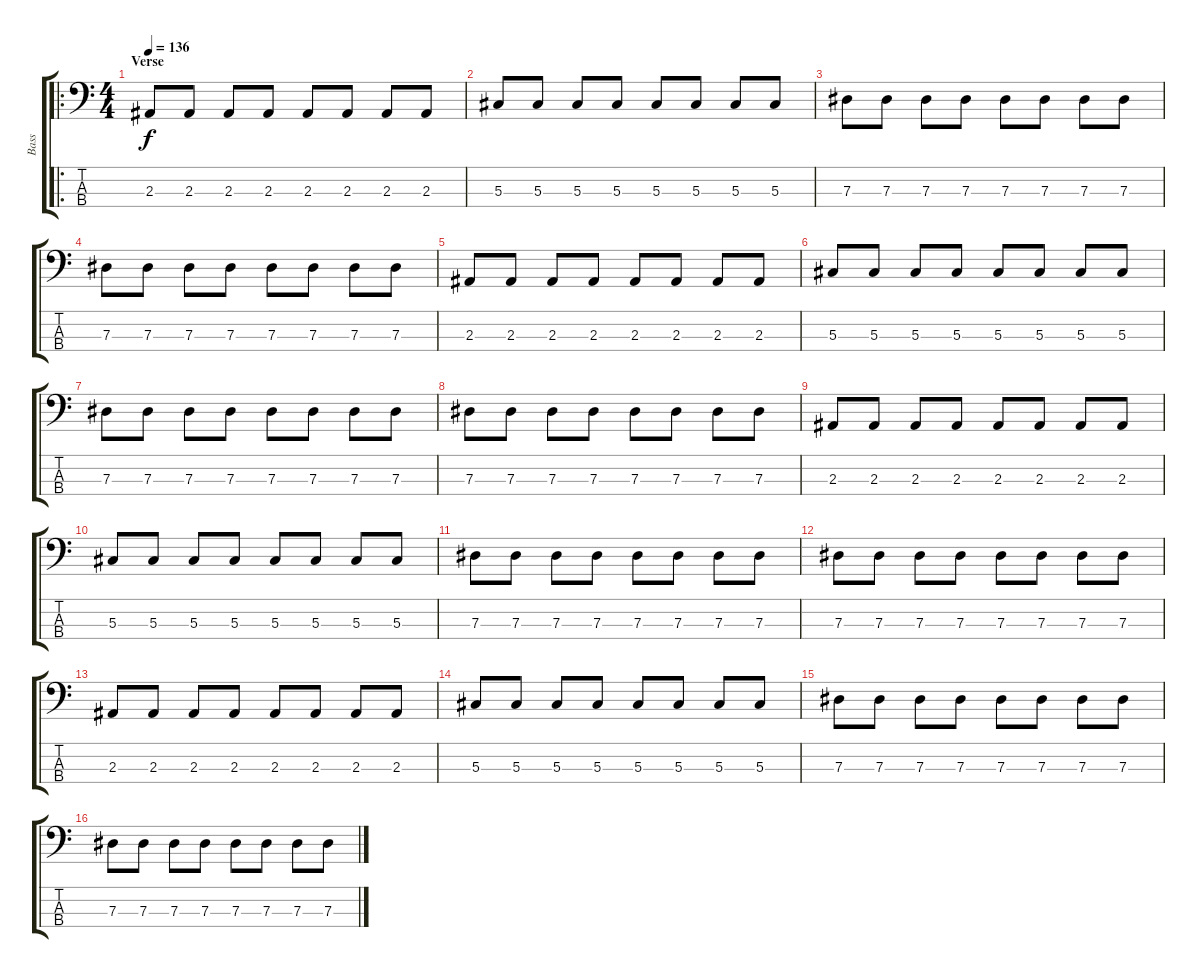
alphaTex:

\track ("Bass" "Bass") {instrument slapbass2}
\staff {score tabs}
\tuning (Gb2 Db2 Ab1 Eb1) {hide}
\ro
\ts (4 4)
\section ("" "Verse")
\tempo 136
\clef f4
\ks c
2.3.8{dy f} 2.3.8 2.3.8 2.3.8 2.3.8 2.3.8 2.3.8 2.3.8 |
5.3.8 5.3.8 5.3.8 5.3.8 5.3.8 5.3.8 5.3.8 5.3.8 |
7.3.8 7.3.8 7.3.8 7.3.8 7.3.8 7.3.8 7.3.8 7.3.8 |
7.3.8 7.3.8 7.3.8 7.3.8 7.3.8 7.3.8 7.3.8 7.3.8 |
2.3.8 2.3.8 2.3.8 2.3.8 2.3.8 2.3.8 2.3.8 2.3.8 |
5.3.8 5.3.8 5.3.8 5.3.8 5.3.8 5.3.8 5.3.8 5.3.8 |
7.3.8 7.3.8 7.3.8 7.3.8 7.3.8 7.3.8 7.3.8 7.3.8 |
7.3.8 7.3.8 7.3.8 7.3.8 7.3.8 7.3.8 7.3.8 7.3.8 |
2.3.8 2.3.8 2.3.8 2.3.8 2.3.8 2.3.8 2.3.8 2.3.8 |
5.3.8 5.3.8 5.3.8 5.3.8 5.3.8 5.3.8 5.3.8 5.3.8 |
7.3.8 7.3.8 7.3.8 7.3.8 7.3.8 7.3.8 7.3.8 7.3.8 |
7.3.8 7.3.8 7.3.8 7.3.8 7.3.8 7.3.8 7.3.8 7.3.8 |
2.3.8 2.3.8 2.3.8 2.3.8 2.3.8 2.3.8 2.3.8 2.3.8 |
5.3.8 5.3.8 5.3.8 5.3.8 5.3.8 5.3.8 5.3.8 5.3.8 |
7.3.8 7.3.8 7.3.8 7.3.8 7.3.8 7.3.8 7.3.8 7.3.8 |
7.3.8 7.3.8 7.3.8 7.3.8 7.3.8 7.3.8 7.3.8 7.3.8
